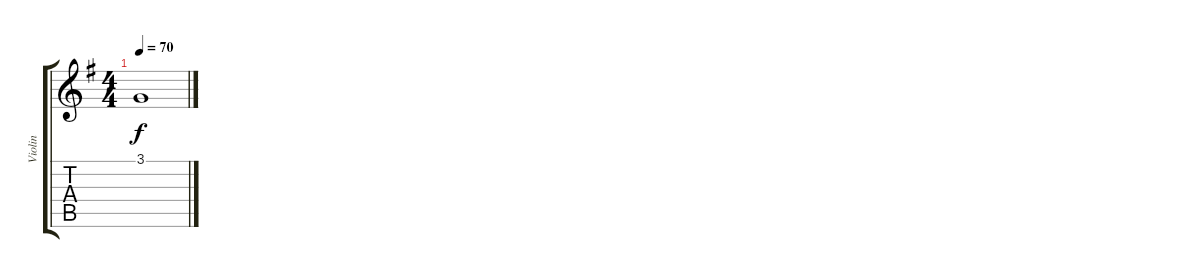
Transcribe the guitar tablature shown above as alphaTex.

\track ("Violin" "Violin") {instrument violin}
\staff {score tabs}
\tuning (E4 B3 G3 D3 A2 E2) {hide}
\ts (4 4)
\tempo 70
\clef g2
\ks eminor
3.1.1{dy f}
